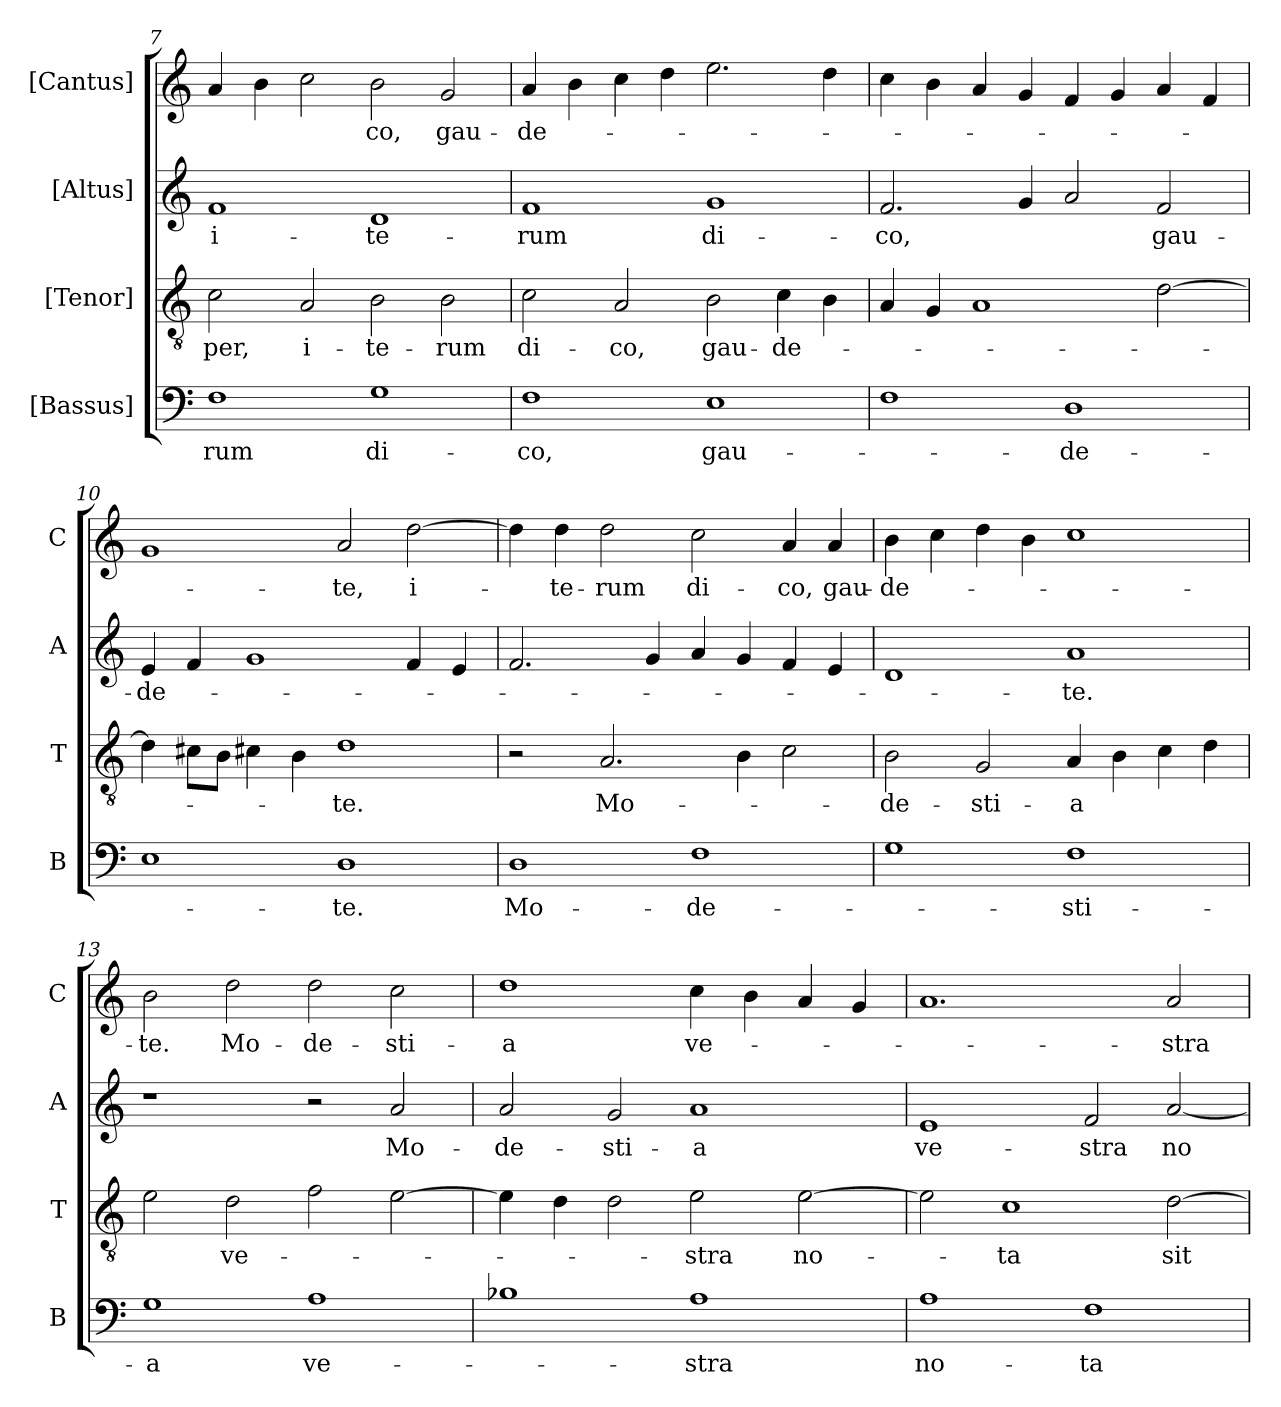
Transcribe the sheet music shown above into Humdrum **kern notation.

**kern	**text	**kern	**text	**kern	**text	**kern	**text
*part4	*part4	*part3	*part3	*part2	*part2	*part1	*part1
*staff4	*staff4	*staff3	*staff3	*staff2	*staff2	*staff1	*staff1
*I"[Bassus]	*	*I"[Tenor]	*	*I"[Altus]	*	*I"[Cantus]	*
*I'B	*	*I'T	*	*I'A	*	*I'C	*
!!LO:PB:g=z
*clefF4	*	*clefGv2	*	*clefG2	*	*clefG2	*
*k[]	*	*k[]	*	*k[]	*	*k[]	*
*C:	*	*C:	*	*C:	*	*C:	*
=7	=7	=7	=7	=7	=7	=7	=7
!	!LO:LY:b	!	!LO:LY:b	!	!LO:LY:b	!	!
1F	-rum	2c\	-per,	1f	i-	4a/	.
.	.	.	.	.	.	4b\	.
!	!	!	!LO:LY:b	!	!	!	!
.	.	2A/	i-	.	.	2cc\	.
!	!LO:LY:b	!	!LO:LY:b	!	!LO:LY:b	!	!LO:LY:b
1G	di-	2B\	-te-	1d	-te-	2b\	-co,
!	!	!	!LO:LY:b	!	!	!	!LO:LY:b
.	.	2B\	-rum	.	.	2g/	gau-
=8	=8	=8	=8	=8	=8	=8	=8
!	!LO:LY:b	!	!LO:LY:b	!	!LO:LY:b	!	!LO:LY:b
1F	-co,	2c\	di-	1f	-rum	4a/	-de-
.	.	.	.	.	.	4b\	.
!	!	!	!LO:LY:b	!	!	!	!
.	.	2A/	-co,	.	.	4cc\	.
.	.	.	.	.	.	4dd\	.
!	!LO:LY:b	!	!LO:LY:b	!	!LO:LY:b	!	!
1E	gau-	2B\	gau-	1g	di-	2.ee\	.
!	!	!	!LO:LY:b	!	!	!	!
.	.	4c\	-de-	.	.	.	.
.	.	4B\	.	.	.	4dd\	.
=9	=9	=9	=9	=9	=9	=9	=9
!	!	!	!	!	!LO:LY:b	!	!
1F	.	4A/	.	2.f/	-co,	4cc\	.
.	.	4G/	.	.	.	4b\	.
.	.	1A	.	.	.	4a/	.
.	.	.	.	4g/	.	4g/	.
!	!LO:LY:b	!	!	!	!	!	!
1D	-de-	.	.	2a/	.	4f/	.
.	.	.	.	.	.	4g/	.
!	!	!	!	!	!LO:LY:b	!	!
.	.	[2d\	.	2f/	gau-	4a/	.
.	.	.	.	.	.	4f/	.
=10	=10	=10	=10	=10	=10	=10	=10
!	!	!	!	!	!LO:LY:b	!	!
1E	.	4d\]	.	4e/	-de-	1g	.
.	.	8c#X\L	.	4f/	.	.	.
.	.	8B\J	.	.	.	.	.
.	.	4c#X\	.	1g	.	.	.
.	.	4B\	.	.	.	.	.
!	!LO:LY:b	!	!LO:LY:b	!	!	!	!LO:LY:b
1D	-te.	1d	-te.	.	.	2a/	-te,
!	!	!	!	!	!	!	!LO:LY:b
.	.	.	.	4f/	.	[2dd\	i-
.	.	.	.	4e/	.	.	.
=11	=11	=11	=11	=11	=11	=11	=11
!	!LO:LY:b	!	!	!	!	!	!
1D	Mo-	2r	.	2.f/	.	4dd\]	.
!	!	!	!	!	!	!	!LO:LY:b
.	.	.	.	.	.	4dd\	-te-
!	!	!	!LO:LY:b	!	!	!	!LO:LY:b
.	.	2.A/	Mo-	.	.	2dd\	-rum
.	.	.	.	4g/	.	.	.
!	!LO:LY:b	!	!	!	!	!	!LO:LY:b
1F	-de-	.	.	4a/	.	2cc\	di-
.	.	4B\	.	4g/	.	.	.
!	!	!	!	!	!	!	!LO:LY:b
.	.	2c\	.	4f/	.	4a/	-co,
!	!	!	!	!	!	!	!LO:LY:b
.	.	.	.	4e/	.	4a/	gau-
!!LO:LB:g=z
=12	=12	=12	=12	=12	=12	=12	=12
!	!	!	!LO:LY:b	!	!	!	!LO:LY:b
1G	.	2B\	-de-	1d	.	4b\	-de-
.	.	.	.	.	.	4cc\	.
!	!	!	!LO:LY:b	!	!	!	!
.	.	2G/	-sti-	.	.	4dd\	.
.	.	.	.	.	.	4b\	.
!	!LO:LY:b	!	!LO:LY:b	!	!LO:LY:b	!	!
1F	-sti-	4A/	-a	1a	-te.	1cc	.
.	.	4B\	.	.	.	.	.
.	.	4c\	.	.	.	.	.
.	.	4d\	.	.	.	.	.
=13	=13	=13	=13	=13	=13	=13	=13
!	!LO:LY:b	!	!	!	!	!	!LO:LY:b
1G	-a	2e\	.	1r	.	2b\	-te.
!	!	!	!LO:LY:b	!	!	!	!LO:LY:b
.	.	2d\	ve-	.	.	2dd\	Mo-
!	!LO:LY:b	!	!	!	!	!	!LO:LY:b
1A	ve-	2f\	.	2r	.	2dd\	-de-
!	!	!	!	!	!LO:LY:b	!	!LO:LY:b
.	.	[2e\	.	2a/	Mo-	2cc\	-sti-
=14	=14	=14	=14	=14	=14	=14	=14
!	!	!	!	!	!LO:LY:b	!	!LO:LY:b
1B-X	.	4e\]	.	2a/	-de-	1dd	-a
.	.	4d\	.	.	.	.	.
!	!	!	!	!	!LO:LY:b	!	!
.	.	2d\	.	2g/	-sti-	.	.
!	!LO:LY:b	!	!LO:LY:b	!	!LO:LY:b	!	!LO:LY:b
1A	-stra	2e\	-stra	1a	-a	4cc\	ve-
.	.	.	.	.	.	4b\	.
!	!	!	!LO:LY:b	!	!	!	!
.	.	[2e\	no-	.	.	4a/	.
.	.	.	.	.	.	4g/	.
=15	=15	=15	=15	=15	=15	=15	=15
!	!LO:LY:b	!	!	!	!LO:LY:b	!	!
1A	no-	2e\]	.	1e	ve-	1.a	.
!	!	!	!LO:LY:b	!	!	!	!
.	.	1c	-ta	.	.	.	.
!	!LO:LY:b	!	!	!	!LO:LY:b	!	!
1F	-ta	.	.	2f/	-stra	.	.
!	!	!	!LO:LY:b	!	!LO:LY:b	!	!LO:LY:b
.	.	[2d\	sit	[2a/	no-	2a/	-stra
=	=	=	=	=	=	=	=
*-	*-	*-	*-	*-	*-	*-	*-
